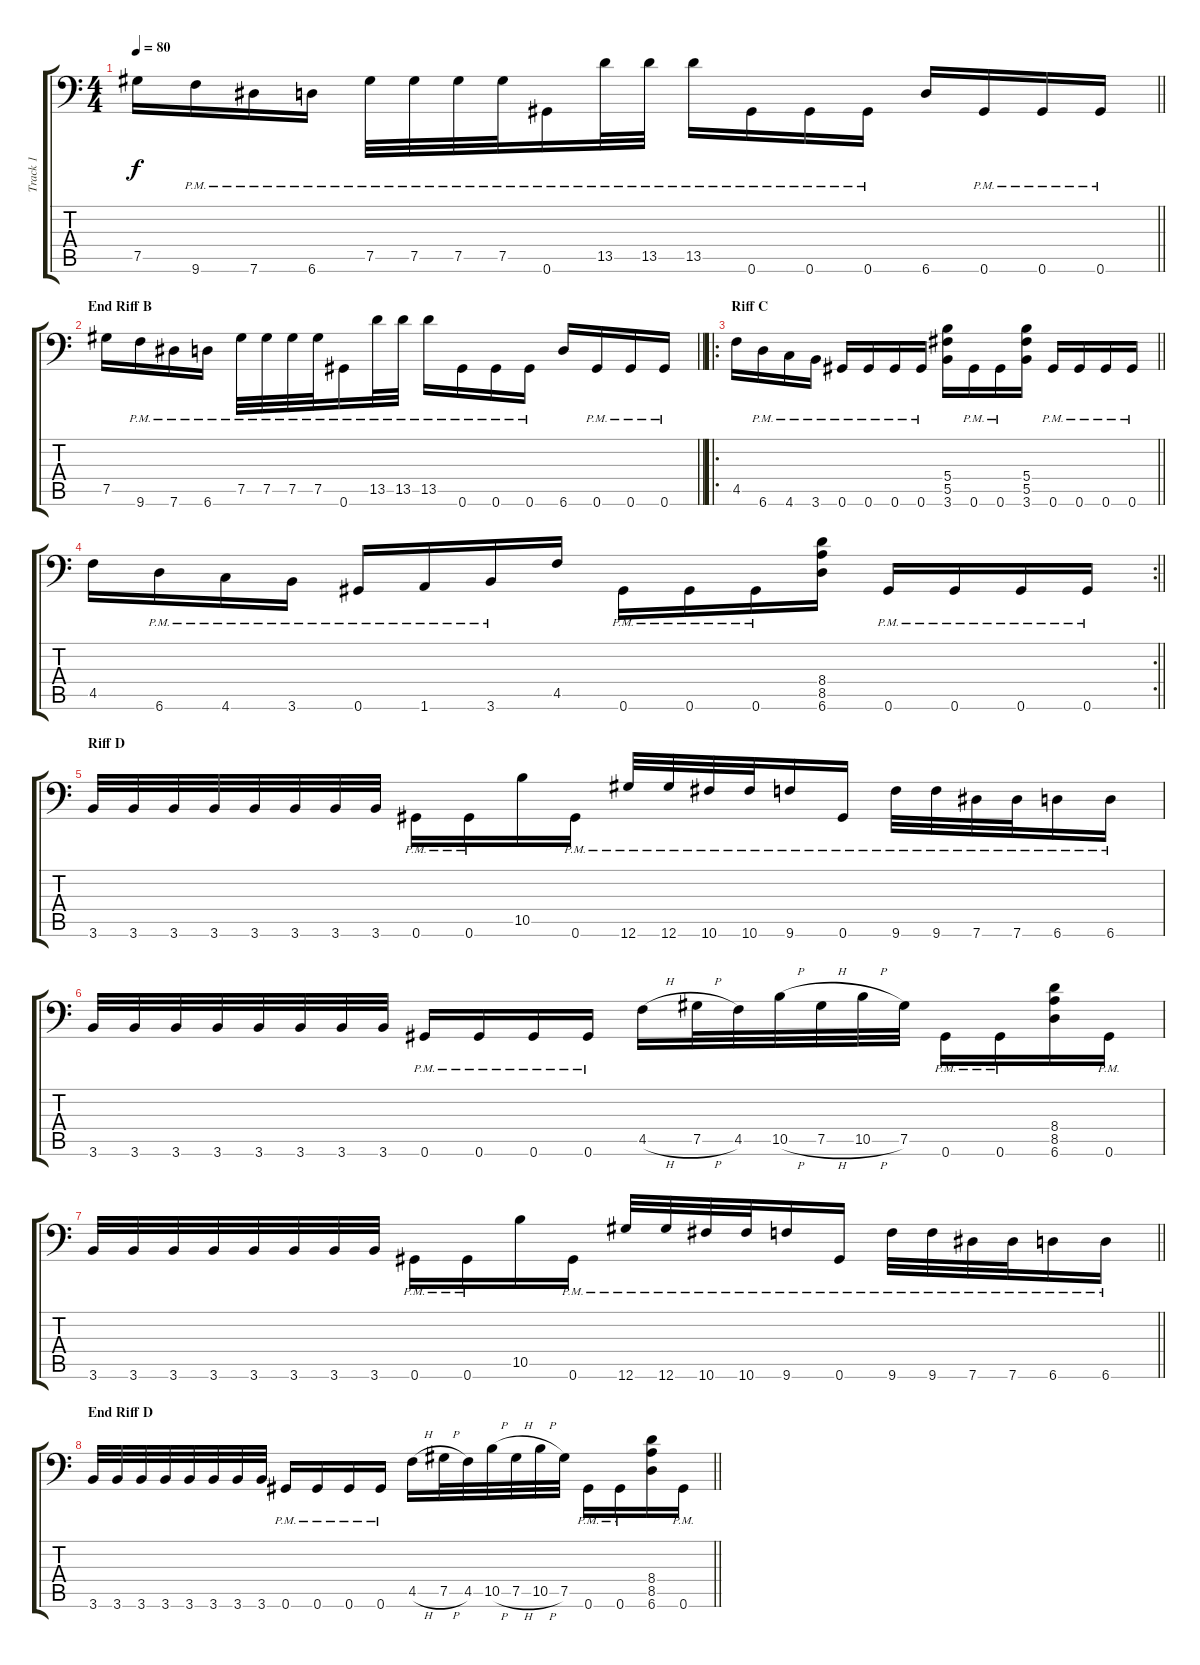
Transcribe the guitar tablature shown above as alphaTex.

\track ("Track 1" "Track 1") {instrument distortionguitar}
\staff {score tabs}
\tuning (Ab3 Eb3 B2 Gb2 Db2 Ab1) {hide}
\ts (4 4)
\tempo 80
\clef f4
\barLineRight lightlight
\ks c
7.5.16{dy f} 9.6{pm}.16 7.6{pm}.16 6.6{pm}.16 7.5{pm}.32 7.5{pm}.32 7.5{pm}.32 7.5{pm}.32 0.6{pm}.16 13.5{pm}.32 13.5{pm}.32 13.5{pm}.16 0.6{pm}.16 0.6{pm}.16 0.6{pm}.16 6.6.16 0.6{pm}.16 0.6{pm}.16 0.6{pm}.16 |
\section ("" "End Riff B")
\barLineRight lightlight
7.5.16 9.6{pm}.16 7.6{pm}.16 6.6{pm}.16 7.5{pm}.32 7.5{pm}.32 7.5{pm}.32 7.5{pm}.32 0.6{pm}.16 13.5{pm}.32 13.5{pm}.32 13.5{pm}.16 0.6{pm}.16 0.6{pm}.16 0.6{pm}.16 6.6.16 0.6{pm}.16 0.6{pm}.16 0.6{pm}.16 |
\ro
\section ("" "Riff C")
\barLineRight lightlight
4.5.16 6.6{pm}.16 4.6{pm}.16 3.6{pm}.16 0.6{pm}.16 0.6{pm}.16 0.6{pm}.16 0.6{pm}.16 (5.4 5.5 3.6).16 0.6{pm}.16 0.6{pm}.16 (5.4 5.5 3.6).16 0.6{pm}.16 0.6{pm}.16 0.6{pm}.16 0.6{pm}.16 |
\rc 2
\barLineRight lightlight
4.5.16 6.6{pm}.16 4.6{pm}.16 3.6{pm}.16 0.6{pm}.16 1.6{pm}.16 3.6{pm}.16 4.5.16 0.6{pm}.16 0.6{pm}.16 0.6{pm}.16 (8.4 8.5 6.6).16 0.6{pm}.16 0.6{pm}.16 0.6{pm}.16 0.6{pm}.16 |
\section ("" "Riff D")
3.6.32 3.6.32 3.6.32 3.6.32 3.6.32 3.6.32 3.6.32 3.6.32 0.6{pm}.16 0.6{pm}.16 10.5.16 0.6{pm}.16 12.6{pm}.32 12.6{pm}.32 10.6{pm}.32 10.6{pm}.32 9.6{pm}.16 0.6{pm}.16 9.6{pm}.32 9.6{pm}.32 7.6{pm}.32 7.6{pm}.32 6.6{pm}.16 6.6{pm}.16 |
3.6.32 3.6.32 3.6.32 3.6.32 3.6.32 3.6.32 3.6.32 3.6.32 0.6{pm}.16 0.6{pm}.16 0.6{pm}.16 0.6{pm}.16 4.5{h}.16 7.5{h}.32 4.5.32 10.5{h}.32 7.5{h}.32 10.5{h}.32 7.5.32 0.6{pm}.16 0.6{pm}.16 (8.4 8.5 6.6).16 0.6{pm}.16 |
\barLineRight lightlight
3.6.32 3.6.32 3.6.32 3.6.32 3.6.32 3.6.32 3.6.32 3.6.32 0.6{pm}.16 0.6{pm}.16 10.5.16 0.6{pm}.16 12.6{pm}.32 12.6{pm}.32 10.6{pm}.32 10.6{pm}.32 9.6{pm}.16 0.6{pm}.16 9.6{pm}.32 9.6{pm}.32 7.6{pm}.32 7.6{pm}.32 6.6{pm}.16 6.6{pm}.16 |
\section ("" "End Riff D")
\barLineRight lightlight
3.6.32 3.6.32 3.6.32 3.6.32 3.6.32 3.6.32 3.6.32 3.6.32 0.6{pm}.16 0.6{pm}.16 0.6{pm}.16 0.6{pm}.16 4.5{h}.16 7.5{h}.32 4.5.32 10.5{h}.32 7.5{h}.32 10.5{h}.32 7.5.32 0.6{pm}.16 0.6{pm}.16 (8.4 8.5 6.6).16 0.6{pm}.16
